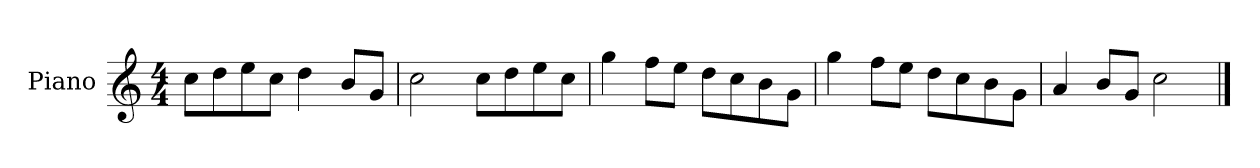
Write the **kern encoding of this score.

**kern
*part1
*staff1
*I"Piano
*I'P-no
*clefG2
*k[]
*M4/4
*MM90
=1
8cc\L
8dd\
8ee\
8cc\J
4dd\
8b/L
8g/J
=2
2cc\
8cc\L
8dd\
8ee\
8cc\J
=3
4gg\
8ff\L
8ee\J
8dd\L
8cc\
8b\
8g\J
=4
4gg\
8ff\L
8ee\J
8dd\L
8cc\
8b\
8g\J
=5
4a/
8b/L
8g/J
2cc\
==
*-
